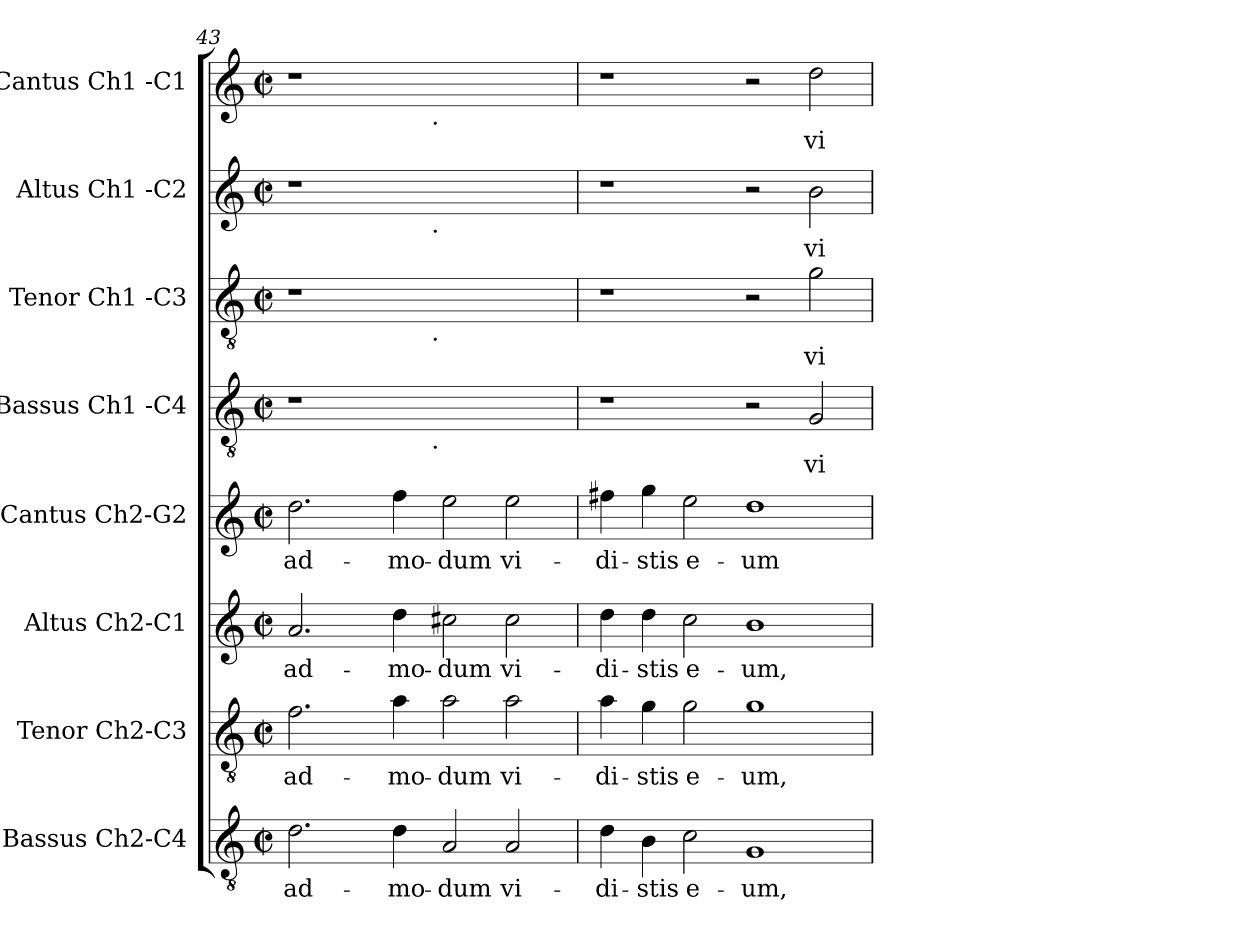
**kern	**text	**kern	**text	**kern	**text	**kern	**text	**kern	**text	**kern	**text	**kern	**text	**kern	**text
*part8	*part8	*part7	*part7	*part6	*part6	*part5	*part5	*part4	*part4	*part3	*part3	*part2	*part2	*part1	*part1
*staff8	*staff8	*staff7	*staff7	*staff6	*staff6	*staff5	*staff5	*staff4	*staff4	*staff3	*staff3	*staff2	*staff2	*staff1	*staff1
*I"Bassus Ch2-C4	*	*I"Tenor Ch2-C3	*	*I"Altus Ch2-C1	*	*I"Cantus Ch2-G2	*	*I"Bassus Ch1 -C4	*	*I"Tenor Ch1 -C3	*	*I"Altus Ch1 -C2	*	*I"Cantus Ch1 -C1	*
*I'B2	*	*I'T2	*	*I'A2	*	*I'C2	*	*I'B1	*	*I'T1	*	*I'A1	*	*I'C1	*
*clefGv2	*	*clefGv2	*	*clefG2	*	*clefG2	*	*clefGv2	*	*clefGv2	*	*clefG2	*	*clefG2	*
*k[]	*	*k[]	*	*k[]	*	*k[]	*	*k[]	*	*k[]	*	*k[]	*	*k[]	*
*M2/2	*	*M2/2	*	*M2/2	*	*M2/2	*	*M2/2	*	*M2/2	*	*M2/2	*	*M2/2	*
*met(c|)	*	*met(c|)	*	*met(c|)	*	*met(c|)	*	*met(c|)	*	*met(c|)	*	*met(c|)	*	*met(c|)	*
=43	=43	=43	=43	=43	=43	=43	=43	=43	=43	=43	=43	=43	=43	=43	=43
!	!LO:LY:b	!	!LO:LY:b	!	!LO:LY:b	!	!LO:LY:b	!	!	!	!	!	!	!	!
*	*	*	*	*	*	*	*	*^	*	*^	*	*^	*	*^	*
2.d\	-ad-	2.f\	-ad-	2.a/	-ad-	2.dd\	-ad-	1r	2ryy	.	1r	2ryy	.	1r	2ryy	.	1r	2ryy	.
.	.	.	.	.	.	.	.	.	4...ryy	.	.	4...ryy	.	.	4...ryy	.	.	4...ryy	.
!	!LO:LY:b	!	!LO:LY:b	!	!LO:LY:b	!	!LO:LY:b	!	!	!	!	!	!	!	!	!	!	!	!
4d\	-mo-	4a\	-mo-	4dd\	-mo-	4ff\	-mo-	.	.	.	.	.	.	.	.	.	.	.	.
!	!	!	!	!	!	!	!	!	!	!	!	!	!	!	!	!	!	!LO:TX:b:t=.	!
!	!	!	!	!	!	!	!	!	!	!	!	!	!	!	!LO:TX:b:t=.	!	!	!	!
!	!	!	!	!	!	!	!	!	!	!	!	!LO:TX:b:t=.	!	!	!	!	!	!	!
!	!	!	!	!	!	!	!	!	!LO:TX:b:t=.	!	!	!	!	!	!	!	!	!	!
.	.	.	.	.	.	.	.	.	1ryy	.	.	1ryy	.	.	1ryy	.	.	1ryy	.
!	!LO:LY:b	!	!LO:LY:b	!	!LO:LY:b	!	!LO:LY:b	!	!	!	!	!	!	!	!	!	!	!	!
2A/	-dum	2a\	-dum	2cc#X\	-dum	2ee\	-dum	1ryy	.	.	1ryy	.	.	1ryy	.	.	1ryy	.	.
!	!LO:LY:b	!	!LO:LY:b	!	!LO:LY:b	!	!LO:LY:b	!	!	!	!	!	!	!	!	!	!	!	!
2A/	vi-	2a\	vi-	2cc#\	vi-	2ee\	vi-	.	.	.	.	.	.	.	.	.	.	.	.
.	.	.	.	.	.	.	.	.	32ryy	.	.	32ryy	.	.	32ryy	.	.	32ryy	.
!!LO:LB:g=z
=44	=44	=44	=44	=44	=44	=44	=44	=44	=44	=44	=44	=44	=44	=44	=44	=44	=44	=44	=44
!	!LO:LY:b	!	!LO:LY:b	!	!LO:LY:b	!	!LO:LY:b	!	!	!	!	!	!	!	!	!	!	!	!
*	*	*	*	*	*	*	*	*v	*v	*	*	*	*	*v	*v	*	*v	*v	*
*	*	*	*	*	*	*	*	*	*	*v	*v	*	*	*	*	*
4d\	-di-	4a\	-di-	4dd\	-di-	4ff#X\	-di-	1r	.	1r	.	1r	.	1r	.
!	!LO:LY:b	!	!LO:LY:b	!	!LO:LY:b	!	!LO:LY:b	!	!	!	!	!	!	!	!
4B\	-stis	4g\	-stis	4dd\	-stis	4gg\	-stis	.	.	.	.	.	.	.	.
!	!LO:LY:b	!	!LO:LY:b	!	!LO:LY:b	!	!LO:LY:b	!	!	!	!	!	!	!	!
2c\	e-	2g\	e-	2cc\	e-	2ee\	e-	.	.	.	.	.	.	.	.
!	!LO:LY:b	!	!LO:LY:b	!	!LO:LY:b	!	!LO:LY:b	!	!	!	!	!	!	!	!
1G	-um,	1g	-um,	1b	-um,	1dd	-um	2r	.	2r	.	2r	.	2r	.
!	!	!	!	!	!	!	!	!	!LO:LY:b	!	!LO:LY:b	!	!LO:LY:b	!	!LO:LY:b
.	.	.	.	.	.	.	.	2G/	vi-	2g\	vi-	2b\	vi-	2dd\	vi-
=	=	=	=	=	=	=	=	=	=	=	=	=	=	=	=
*-	*-	*-	*-	*-	*-	*-	*-	*-	*-	*-	*-	*-	*-	*-	*-
